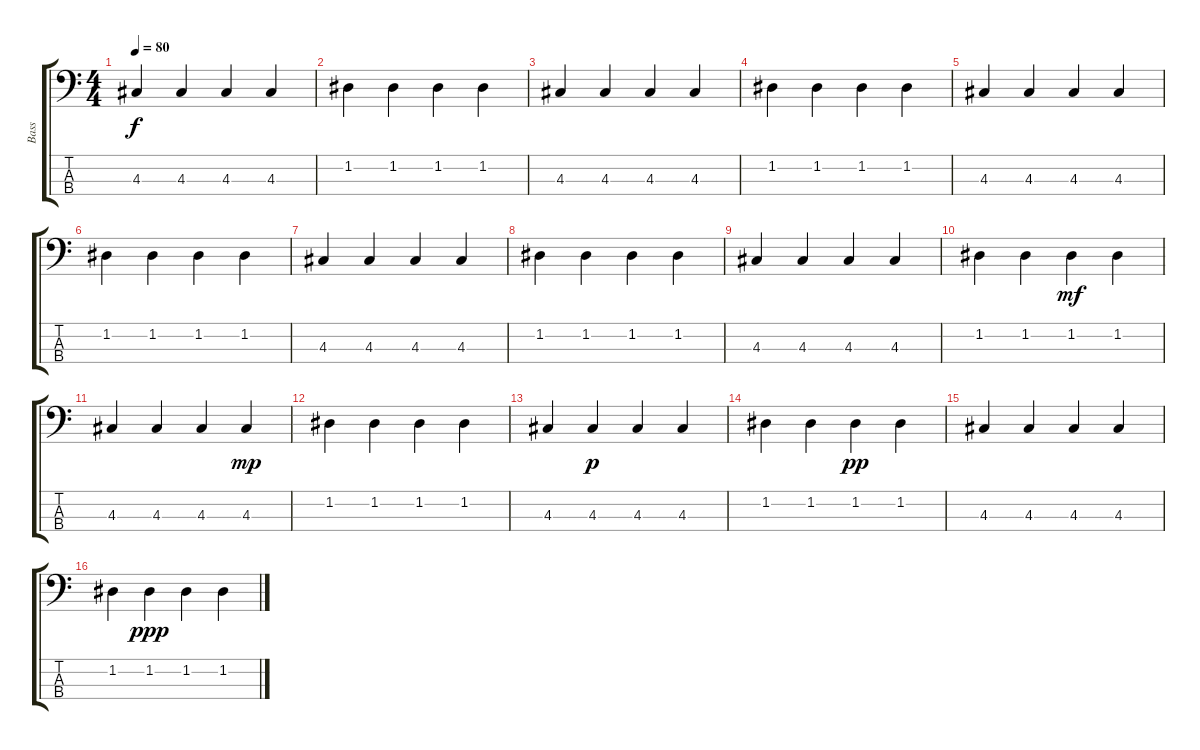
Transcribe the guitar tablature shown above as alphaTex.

\track ("Bass" "Bass") {instrument electricbassfinger}
\staff {score tabs}
\tuning (G2 D2 A1 E1) {hide}
\ts (4 4)
\tempo 80
\clef f4
\ks c
4.3.4{dy f} 4.3.4 4.3.4 4.3.4 |
1.2.4 1.2.4 1.2.4 1.2.4 |
4.3.4 4.3.4 4.3.4 4.3.4 |
1.2.4 1.2.4 1.2.4 1.2.4 |
4.3.4 4.3.4 4.3.4 4.3.4 |
1.2.4 1.2.4 1.2.4 1.2.4 |
4.3.4 4.3.4 4.3.4 4.3.4 |
1.2.4 1.2.4 1.2.4 1.2.4 |
4.3.4 4.3.4 4.3.4 4.3.4 |
1.2.4 1.2.4 1.2.4{dy mf} 1.2.4 |
4.3.4 4.3.4 4.3.4 4.3.4{dy mp} |
1.2.4 1.2.4 1.2.4 1.2.4 |
4.3.4 4.3.4{dy p} 4.3.4 4.3.4 |
1.2.4 1.2.4 1.2.4{dy pp} 1.2.4 |
4.3.4 4.3.4 4.3.4 4.3.4 |
1.2.4 1.2.4{dy ppp} 1.2.4 1.2.4
